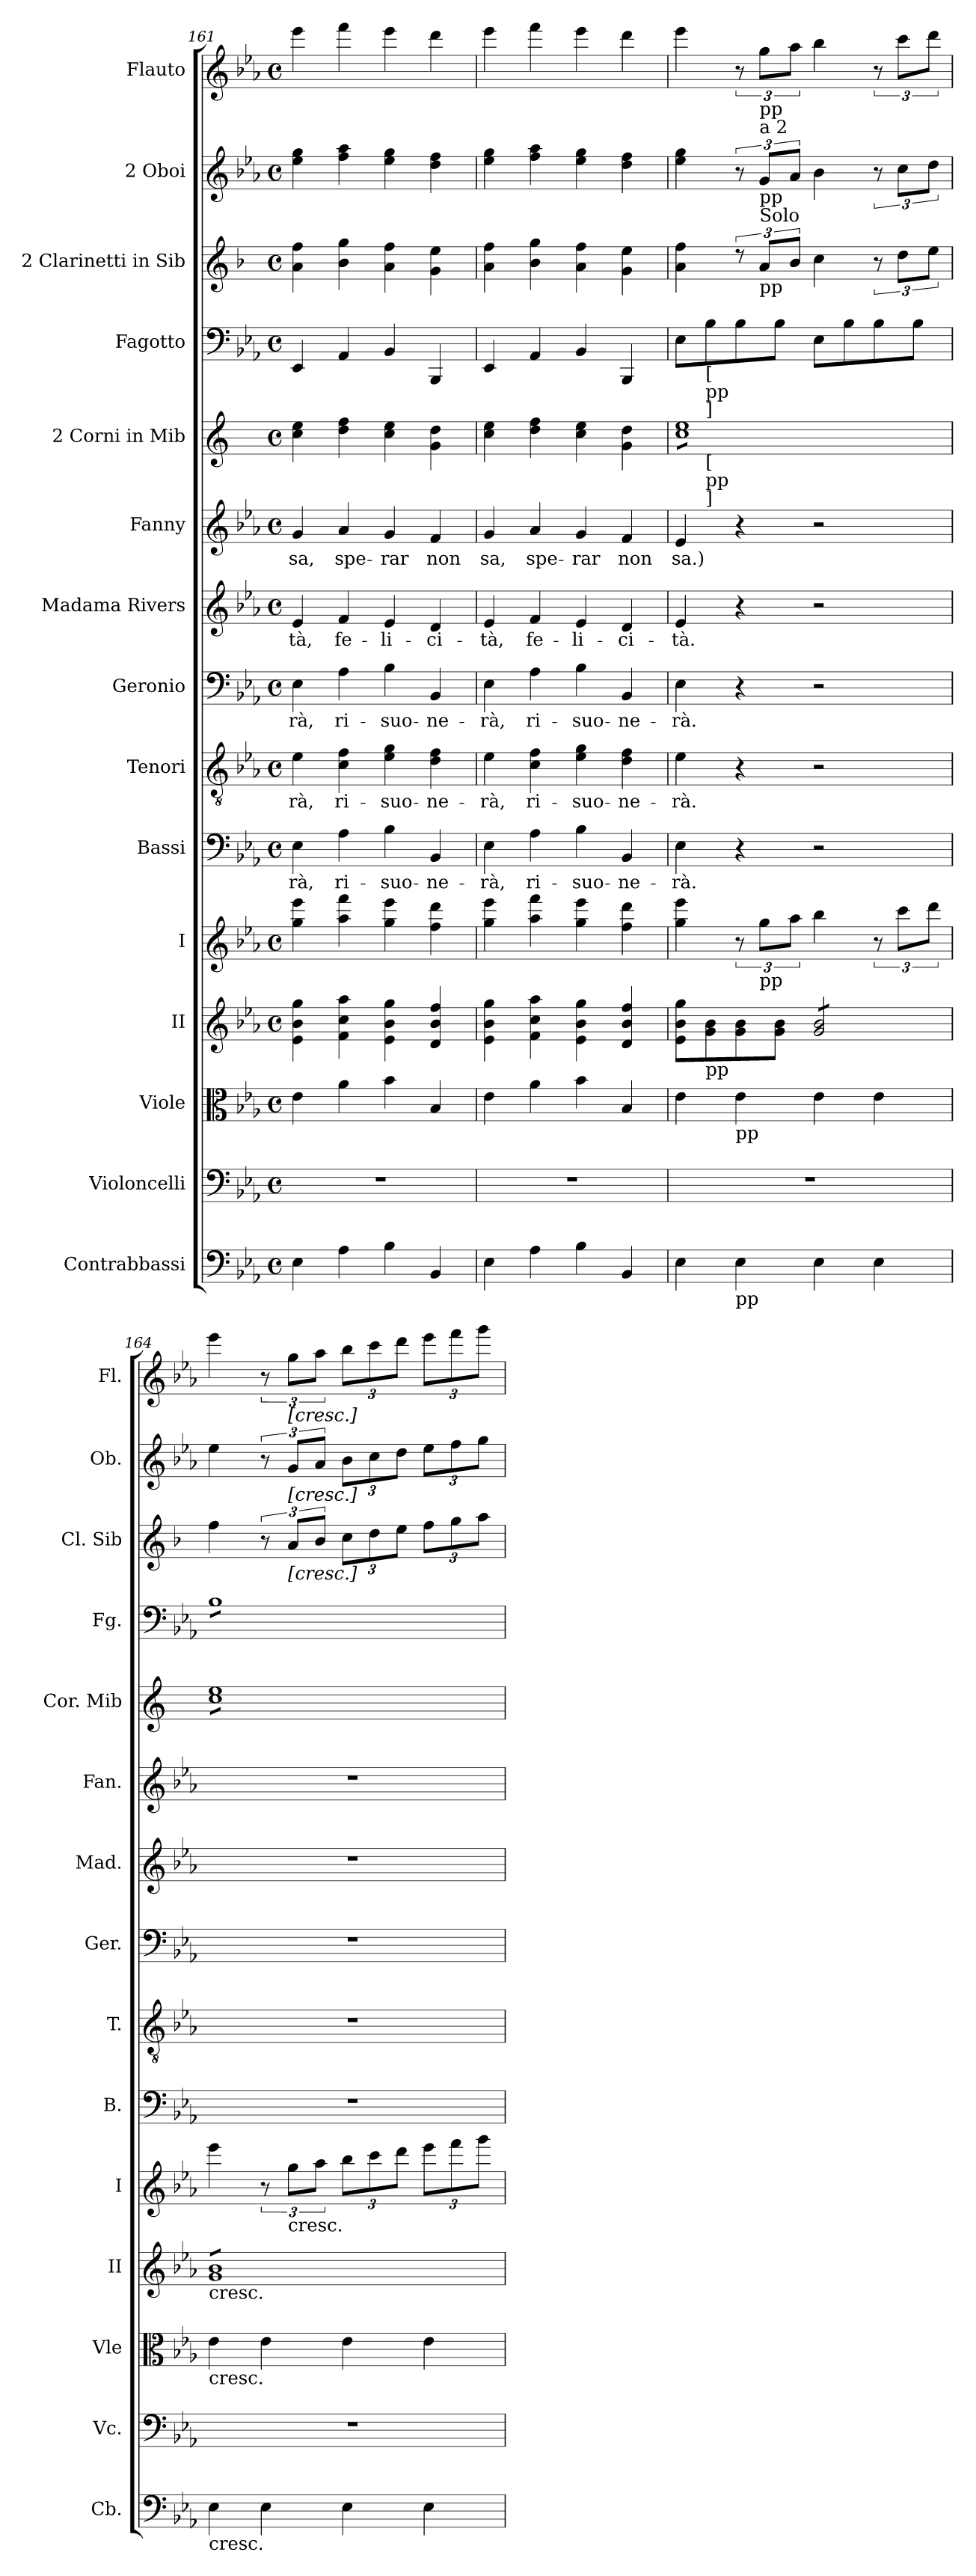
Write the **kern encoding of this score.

**kern	**kern	**kern	**kern	**kern	**kern	**text	**kern	**text	**kern	**text	**kern	**text	**kern	**text	**kern	**kern	**kern	**kern	**kern
*part15	*part14	*part13	*part12	*part11	*part10	*part10	*part9	*part9	*part8	*part8	*part7	*part7	*part6	*part6	*part5	*part4	*part3	*part2	*part1
*staff15	*staff14	*staff13	*staff12	*staff11	*staff10	*staff10	*staff9	*staff9	*staff8	*staff8	*staff7	*staff7	*staff6	*staff6	*staff5	*staff4	*staff3	*staff2	*staff1
*I"Contrabbassi	*I"Violoncelli	*I"Viole	*I"II	*I"I	*I"Bassi	*	*I"Tenori	*	*I"Geronio	*	*I"Madama Rivers	*	*I"Fanny	*	*I"2 Corni in Mib	*I"Fagotto	*I"2 Clarinetti in Sib	*I"2 Oboi	*I"Flauto
*I'Cb.	*I'Vc.	*I'Vle	*I'II	*I'I	*I'B.	*	*I'T.	*	*I'Ger.	*	*I'Mad.	*	*I'Fan.	*	*I'Cor. Mib	*I'Fg.	*I'Cl. Sib	*I'Ob.	*I'Fl.
*clefF4	*clefF4	*clefC3	*clefG2	*clefG2	*clefF4	*	*clefGv2	*	*clefF4	*	*clefG2	*	*clefG2	*	*clefG2	*clefF4	*clefG2	*clefG2	*clefG2
*	*	*	*	*	*	*	*	*	*	*	*	*	*	*	*	*	*ITrd1c2	*	*
*k[b-e-a-]	*k[b-e-a-]	*k[b-e-a-]	*k[b-e-a-]	*k[b-e-a-]	*k[b-e-a-]	*	*k[b-e-a-]	*	*k[b-e-a-]	*	*k[b-e-a-]	*	*k[b-e-a-]	*	*k[]	*k[b-e-a-]	*k[b-e-a-]	*k[b-e-a-]	*k[b-e-a-]
*E-:	*E-:	*E-:	*E-:	*E-:	*E-:	*	*E-:	*	*E-:	*	*E-:	*	*E-:	*	*C:	*E-:	*E-:	*E-:	*E-:
*M4/4	*M4/4	*M4/4	*M4/4	*M4/4	*M4/4	*	*M4/4	*	*M4/4	*	*M4/4	*	*M4/4	*	*M4/4	*M4/4	*M4/4	*M4/4	*M4/4
*met(c)	*met(c)	*met(c)	*met(c)	*met(c)	*met(c)	*	*met(c)	*	*met(c)	*	*met(c)	*	*met(c)	*	*met(c)	*met(c)	*met(c)	*met(c)	*met(c)
=161	=161	=161	=161	=161	=161	=161	=161	=161	=161	=161	=161	=161	=161	=161	=161	=161	=161	=161	=161
!	!	!	!	!	!	!LO:LY:b	!	!LO:LY:b	!	!LO:LY:b	!	!LO:LY:b	!	!LO:LY:b	!	!	!	!	!
4E-\	1r	4e-\	4e-\ 4b-\ 4gg\	4gg\ 4eee-\	4E-\	-rà,	4e-\	-rà,	4E-\	-rà,	4e-/	-tà,	4g/	sa,	4cc\ 4ee\	4EE-/	4g\ 4ee-\	4ee-\ 4gg\	4eee-\
!	!	!	!	!	!	!LO:LY:b	!	!LO:LY:b	!	!LO:LY:b	!	!LO:LY:b	!	!LO:LY:b	!	!	!	!	!
4A-\	.	4a-\	4f\ 4cc\ 4aa-\	4aa-\ 4fff\	4A-\	ri-	4c\ 4f\	ri-	4A-\	ri-	4f/	fe-	4a-/	spe-	4dd\ 4ff\	4AA-/	4a-\ 4ff\	4ff\ 4aa-\	4fff\
!	!	!	!	!	!	!LO:LY:b	!	!LO:LY:b	!	!LO:LY:b	!	!LO:LY:b	!	!LO:LY:b	!	!	!	!	!
4B-\	.	4b-\	4e-\ 4b-\ 4gg\	4gg\ 4eee-\	4B-\	-suo-	4e-\ 4g\	-suo-	4B-\	-suo-	4e-/	-li-	4g/	-rar	4cc\ 4ee\	4BB-/	4g\ 4ee-\	4ee-\ 4gg\	4eee-\
!	!	!	!	!	!	!LO:LY:b	!	!LO:LY:b	!	!LO:LY:b	!	!LO:LY:b	!	!LO:LY:b	!	!	!	!	!
4BB-/	.	4B-/	4d/ 4b-/ 4ff/	4ff\ 4ddd\	4BB-/	-ne-	4d\ 4f\	-ne-	4BB-/	-ne-	4d/	-ci-	4f/	non	4g\ 4dd\	4BBB-/	4f\ 4dd\	4dd\ 4ff\	4ddd\
=162	=162	=162	=162	=162	=162	=162	=162	=162	=162	=162	=162	=162	=162	=162	=162	=162	=162	=162	=162
!	!	!	!	!	!	!LO:LY:b	!	!LO:LY:b	!	!LO:LY:b	!	!LO:LY:b	!	!LO:LY:b	!	!	!	!	!
4E-\	1r	4e-\	4e-\ 4b-\ 4gg\	4gg\ 4eee-\	4E-\	-rà,	4e-\	-rà,	4E-\	-rà,	4e-/	-tà,	4g/	sa,	4cc\ 4ee\	4EE-/	4g\ 4ee-\	4ee-\ 4gg\	4eee-\
!	!	!	!	!	!	!LO:LY:b	!	!LO:LY:b	!	!LO:LY:b	!	!LO:LY:b	!	!LO:LY:b	!	!	!	!	!
4A-\	.	4a-\	4f\ 4cc\ 4aa-\	4aa-\ 4fff\	4A-\	ri-	4c\ 4f\	ri-	4A-\	ri-	4f/	fe-	4a-/	spe-	4dd\ 4ff\	4AA-/	4a-\ 4ff\	4ff\ 4aa-\	4fff\
!	!	!	!	!	!	!LO:LY:b	!	!LO:LY:b	!	!LO:LY:b	!	!LO:LY:b	!	!LO:LY:b	!	!	!	!	!
4B-\	.	4b-\	4e-\ 4b-\ 4gg\	4gg\ 4eee-\	4B-\	-suo-	4e-\ 4g\	-suo-	4B-\	-suo-	4e-/	-li-	4g/	-rar	4cc\ 4ee\	4BB-/	4g\ 4ee-\	4ee-\ 4gg\	4eee-\
!	!	!	!	!	!	!LO:LY:b	!	!LO:LY:b	!	!LO:LY:b	!	!LO:LY:b	!	!LO:LY:b	!	!	!	!	!
4BB-/	.	4B-/	4d/ 4b-/ 4ff/	4ff\ 4ddd\	4BB-/	-ne-	4d\ 4f\	-ne-	4BB-/	-ne-	4d/	-ci-	4f/	non	4g\ 4dd\	4BBB-/	4f\ 4dd\	4dd\ 4ff\	4ddd\
!!LO:PB:g=z
=163	=163	=163	=163	=163	=163	=163	=163	=163	=163	=163	=163	=163	=163	=163	=163	=163	=163	=163	=163
!	!	!	!	!	!	!LO:LY:b	!	!LO:LY:b	!	!LO:LY:b	!	!LO:LY:b	!	!LO:LY:b	!	!	!	!	!
*	*	*	*	*	*	*	*	*	*	*	*	*	*	*	*^	*	*	*	*
*	*	*	*	*	*	*	*	*	*	*	*	*	*	*	*tremolo	*	*	*	*	*
4E-\	1r	4e-\	8e-\ 8b-\ 8gg\L	4gg\ 4eee-\	4E-\	-rà.	4e-\	-rà.	4E-\	-rà.	4e-/	-tà.	4e-/	sa.)	8cc 8eeL	8ryy	8E-\L	4g\ 4ee-\	4ee-\ 4gg\	4eee-\
!	!	!	!	!	!	!	!	!	!	!	!	!	!	!	!	!	!LO:TX:b:t=[	!	!	!
!	!	!	!	!	!	!	!	!	!	!	!	!	!	!	!	!	!LO:TX:b:t=pp	!	!	!
!	!	!	!	!	!	!	!	!	!	!	!	!	!	!	!	!	!LO:TX:b:t=]	!	!	!
!	!	!	!	!	!	!	!	!	!	!	!	!	!	!	!	!LO:TX:b:t=[	!	!	!	!
!	!	!	!	!	!	!	!	!	!	!	!	!	!	!	!	!LO:TX:b:t=pp	!	!	!	!
!	!	!	!	!	!	!	!	!	!	!	!	!	!	!	!	!LO:TX:b:t=]	!	!	!	!
!	!	!	!LO:TX:b:t=pp	!	!	!	!	!	!	!	!	!	!	!	!	!	!	!	!	!
.	.	.	8g\ 8b-\	.	.	.	.	.	.	.	.	.	.	.	8cc 8ee	2..ryy	8B-\	.	.	.
!	!	!LO:TX:b:t=pp	!	!	!	!	!	!	!	!	!	!	!	!	!	!	!	!	!	!
!LO:TX:b:t=pp	!	!	!	!	!	!	!	!	!	!	!	!	!	!	!	!	!	!	!	!
4E-\	.	4e-\	8g\ 8b-\	12r	4r	.	4r	.	4r	.	4r	.	4r	.	8cc 8ee	.	8B-\	12rcc	12r	12r
!	!	!	!	!	!	!	!	!	!	!	!	!	!	!	!	!	!	!	!	!LO:TX:b:t=pp
!	!	!	!	!	!	!	!	!	!	!	!	!	!	!	!	!	!	!	!LO:TX:a:t=a 2	!
!	!	!	!	!	!	!	!	!	!	!	!	!	!	!	!	!	!	!	!LO:TX:b:t=pp	!
!	!	!	!	!	!	!	!	!	!	!	!	!	!	!	!	!	!	!LO:TX:a:t=Solo	!	!
!	!	!	!	!	!	!	!	!	!	!	!	!	!	!	!	!	!	!LO:TX:b:t=pp	!	!
!	!	!	!	!LO:TX:b:t=pp	!	!	!	!	!	!	!	!	!	!	!	!	!	!	!	!
.	.	.	.	12gg\L	.	.	.	.	.	.	.	.	.	.	.	.	.	12g/L	12g/L	12gg\L
.	.	.	8g\ 8b-\J	.	.	.	.	.	.	.	.	.	.	.	8cc 8ee	.	8B-\J	.	.	.
.	.	.	.	12aa->\J	.	.	.	.	.	.	.	.	.	.	.	.	.	12a-/J	12a-/J	12aa-\J
*	*	*	*tremolo	*	*	*	*	*	*	*	*	*	*	*	*	*	*	*	*	*
4E-\	.	4e-\	8g/ 8b-/L	4bb-\	2r	.	2r	.	2r	.	2r	.	2r	.	8cc 8ee	.	8E-\L	4b-\	4b-\	4bb-\
.	.	.	8g/ 8b-/	.	.	.	.	.	.	.	.	.	.	.	8cc 8ee	.	8B-\	.	.	.
4E-\	.	4e-\	8g/ 8b-/	12r	.	.	.	.	.	.	.	.	.	.	8cc 8ee	.	8B-\	12r	12r	12r
.	.	.	.	12ccc\L	.	.	.	.	.	.	.	.	.	.	.	.	.	12cc\L	12cc\L	12ccc\L
.	.	.	8g/ 8b-/J	.	.	.	.	.	.	.	.	.	.	.	8cc 8eeJ	.	8B-\J	.	.	.
.	.	.	.	12ddd>\J	.	.	.	.	.	.	.	.	.	.	.	.	.	12dd>\J	12dd>\J	12ddd>\J
=164	=164	=164	=164	=164	=164	=164	=164	=164	=164	=164	=164	=164	=164	=164	=164	=164	=164	=164	=164	=164
!	!	!	!	!	!	!	!	!	!	!	!	!	!	!	!	!	!LO:TX:b:t=[cresc.]	!	!	!
!	!	!	!	!	!	!	!	!	!	!	!	!	!	!	!LO:TX:b:t=[cresc.]	!	!	!	!	!
!	!	!	!LO:TX:b:t=cresc.	!	!	!	!	!	!	!	!	!	!	!	!	!	!	!	!	!
!	!	!LO:TX:b:t=cresc.	!	!	!	!	!	!	!	!	!	!	!	!	!	!	!	!	!	!
!LO:TX:b:t=cresc.	!	!	!	!	!	!	!	!	!	!	!	!	!	!	!	!	!	!	!	!
*	*	*	*	*	*	*	*	*	*	*	*	*	*	*	*v	*v	*	*	*	*
*	*	*	*	*	*	*	*	*	*	*	*	*	*	*	*	*tremolo	*	*	*
4E-\	1r	4e-\	8g 8b-L	4eee-\	1r	.	1r	.	1r	.	1r	.	1r	.	8cc 8eeL	8B-L	4ee-\	4ee-\	4eee-\
.	.	.	8g 8b-	.	.	.	.	.	.	.	.	.	.	.	8cc 8ee	8B-	.	.	.
4E-\	.	4e-\	8g 8b-	12r	.	.	.	.	.	.	.	.	.	.	8cc 8ee	8B-	12r	12r	12r
!	!	!	!	!	!	!	!	!	!	!	!	!	!	!	!	!	!	!	!LO:TX:b:t=[cresc.]
!	!	!	!	!	!	!	!	!	!	!	!	!	!	!	!	!	!	!LO:TX:b:t=[cresc.]	!
!	!	!	!	!	!	!	!	!	!	!	!	!	!	!	!	!	!LO:TX:b:t=[cresc.]	!	!
!	!	!	!	!LO:TX:b:t=cresc.	!	!	!	!	!	!	!	!	!	!	!	!	!	!	!
.	.	.	.	12gg\L	.	.	.	.	.	.	.	.	.	.	.	.	12g/L	12g/L	12gg\L
.	.	.	8g 8b-	.	.	.	.	.	.	.	.	.	.	.	8cc 8ee	8B-	.	.	.
.	.	.	.	12aa-\J	.	.	.	.	.	.	.	.	.	.	.	.	12a-</J	12a-</J	12aa-\J
4E-\	.	4e-\	8g 8b-	12bb-\L	.	.	.	.	.	.	.	.	.	.	8cc 8ee	8B-	12b-\L	12b-\L	12bb-\L
.	.	.	.	12ccc\	.	.	.	.	.	.	.	.	.	.	.	.	12cc\	12cc\	12ccc\
.	.	.	8g 8b-	.	.	.	.	.	.	.	.	.	.	.	8cc 8ee	8B-	.	.	.
.	.	.	.	12ddd\J	.	.	.	.	.	.	.	.	.	.	.	.	12dd\J	12dd\J	12ddd\J
4E-\	.	4e-\	8g 8b-	12eee-\L	.	.	.	.	.	.	.	.	.	.	8cc 8ee	8B-	12ee-\L	12ee-\L	12eee-\L
.	.	.	.	12fff\	.	.	.	.	.	.	.	.	.	.	.	.	12ff\	12ff\	12fff\
.	.	.	8g 8b-J	.	.	.	.	.	.	.	.	.	.	.	8cc 8eeJ	8B-J	.	.	.
*	*	*	*	*	*	*	*	*	*	*	*	*	*	*	*	*Xtremolo	*	*	*
*	*	*	*	*	*	*	*	*	*	*	*	*	*	*	*Xtremolo	*	*	*	*
*	*	*	*Xtremolo	*	*	*	*	*	*	*	*	*	*	*	*	*	*	*	*
.	.	.	.	12ggg>\J	.	.	.	.	.	.	.	.	.	.	.	.	12gg>\J	12gg>\J	12ggg>\J
=	=	=	=	=	=	=	=	=	=	=	=	=	=	=	=	=	=	=	=
*-	*-	*-	*-	*-	*-	*-	*-	*-	*-	*-	*-	*-	*-	*-	*-	*-	*-	*-	*-
